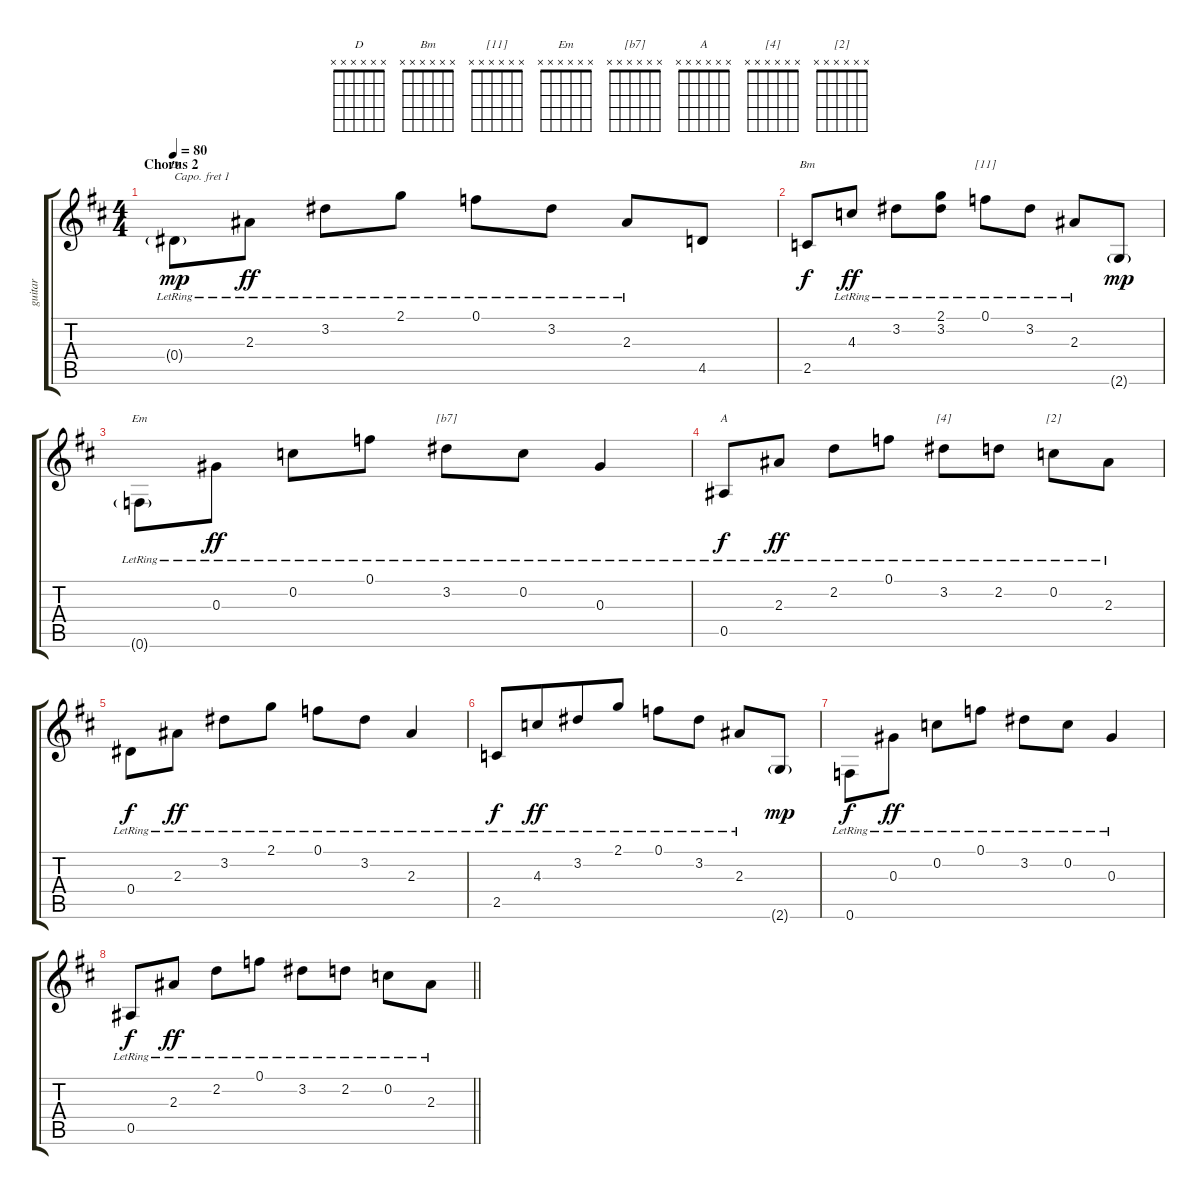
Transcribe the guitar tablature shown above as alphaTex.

\track ("guitar" "guitar") {instrument electricguitarclean}
\staff {score tabs}
\capo 1
\tuning (E4 B3 G3 D3 A2 E2) {hide}
\chord ("D" x x x x x x)
\chord ("Bm" x x x x x x)
\chord ("[11]" x x x x x x)
\chord ("Em" x x x x x x)
\chord ("[b7]" x x x x x x)
\chord ("A" x x x x x x)
\chord ("[4]" x x x x x x)
\chord ("[2]" x x x x x x)
\ts (4 4)
\section ("" "Chorus 2")
\tempo 80
\clef g2
\ks d
0.4{g lr}.8{ch "D" dy mp beam Down} 2.3{lr}.8{dy ff beam Down beam split} 3.2{lr}.8 2.1{lr}.8 0.1{lr}.8 3.2{lr}.8 2.3{lr}.8 4.5.8 |
2.5.8{ch "Bm" dy f} 4.3{lr}.8{dy ff} 3.2{lr}.8 (2.1{lr} 3.2).8 0.1{lr}.8{ch "[11]"} 3.2{lr}.8 2.3{lr}.8 2.6{g}.8{dy mp} |
0.6{g lr}.8{ch "Em" beam Down} 0.3{lr}.8{dy ff beam Down} 0.2{lr}.8 0.1{lr}.8 3.2{lr}.8{ch "[b7]"} 0.2{lr}.8 0.3{lr}.4 |
0.5{lr}.8{ch "A" dy f} 2.3{lr}.8{dy ff} 2.2{lr}.8 0.1{lr}.8 3.2{lr}.8{ch "[4]"} 2.2{lr}.8 0.2{lr}.8{ch "[2]"} 2.3{lr}.8 |
0.4{lr}.8{dy f beam Down} 2.3{lr}.8{dy ff beam Down beam split} 3.2{lr}.8 2.1{lr}.8 0.1{lr}.8 3.2{lr}.8 2.3{lr}.4 |
2.5{lr}.8{dy f} 4.3{lr}.8{dy ff beam merge} 3.2{lr}.8 2.1{lr}.8 0.1{lr}.8 3.2{lr}.8 2.3{lr}.8 2.6{g}.8{dy mp} |
0.6{lr}.8{dy f beam Down} 0.3{lr}.8{dy ff beam Down} 0.2{lr}.8 0.1{lr}.8 3.2{lr}.8 0.2{lr}.8 0.3{lr}.4 |
\barLineRight lightlight
0.5{lr}.8{dy f} 2.3{lr}.8{dy ff} 2.2{lr}.8 0.1{lr}.8 3.2{lr}.8 2.2{lr}.8 0.2{lr}.8 2.3{lr}.8
